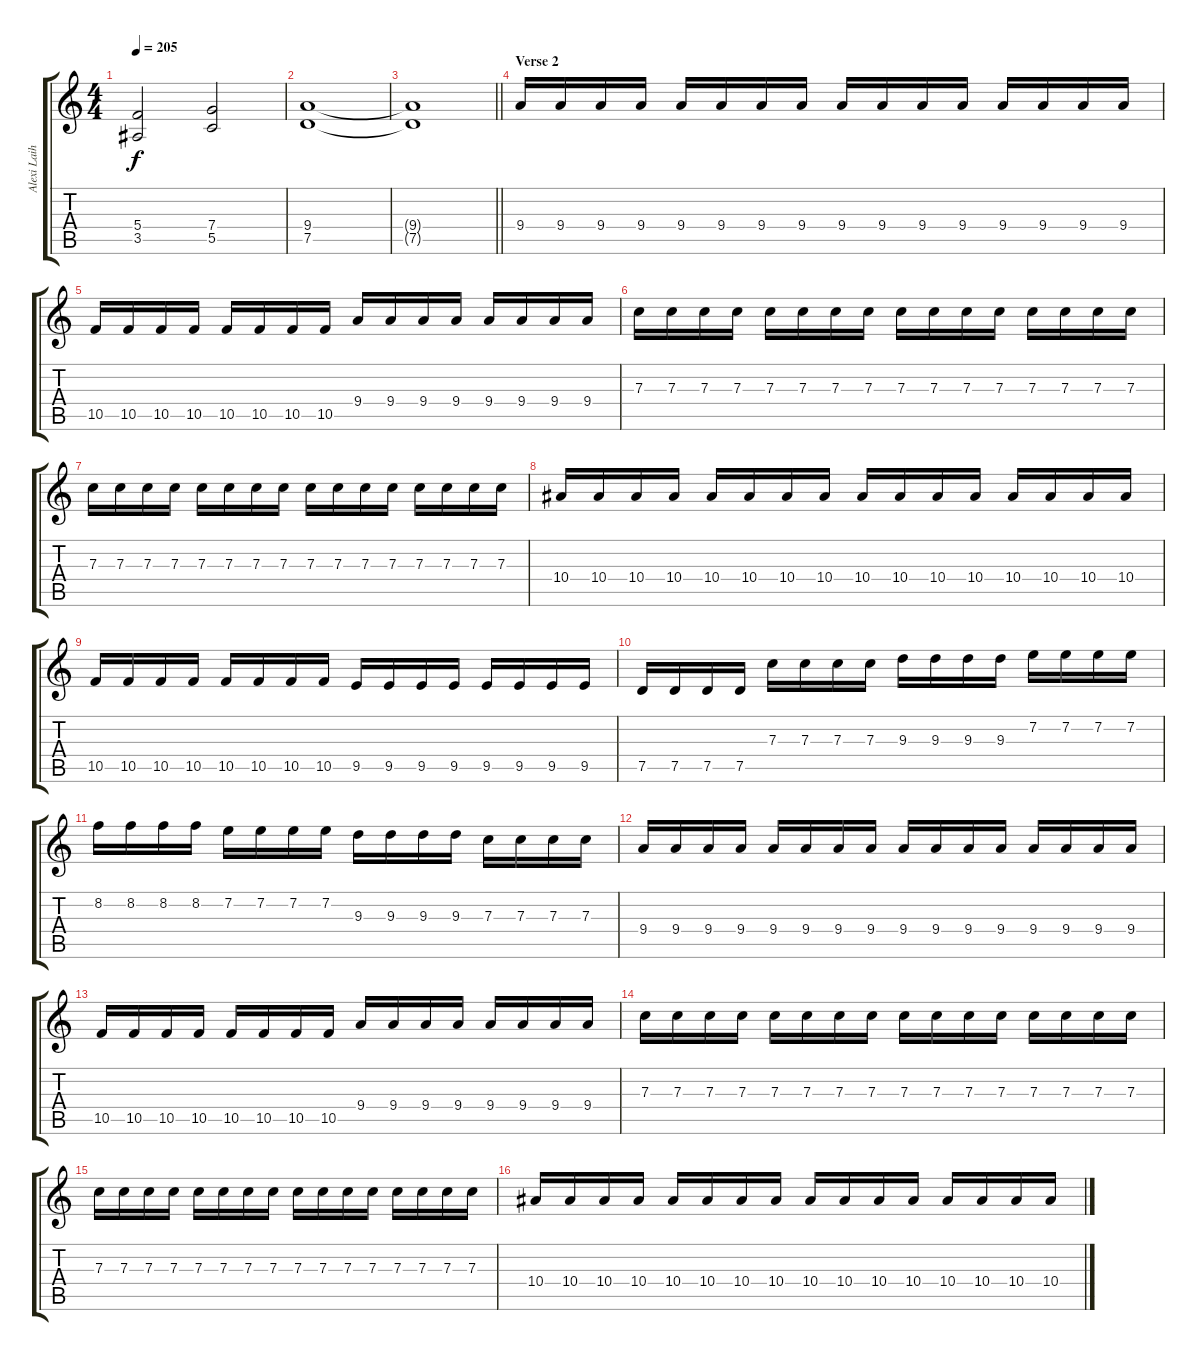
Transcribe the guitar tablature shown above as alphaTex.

\track ("Alexi Laiho" "Alexi Laih") {instrument distortionguitar}
\staff {score tabs}
\tuning (D4 A3 F3 C3 G2 D2) {hide}
\ts (4 4)
\tempo 205
\clef g2
\ks c
(5.4 3.5).2{dy f} (7.4 5.5).2 |
(9.4 7.5).1 |
\barLineRight lightlight
(9.4{t} 7.5{t}).1 |
\section ("" "Verse 2")
9.4.16 9.4.16 9.4.16 9.4.16 9.4.16 9.4.16 9.4.16 9.4.16 9.4.16 9.4.16 9.4.16 9.4.16 9.4.16 9.4.16 9.4.16 9.4.16 |
10.5.16 10.5.16 10.5.16 10.5.16 10.5.16 10.5.16 10.5.16 10.5.16 9.4.16 9.4.16 9.4.16 9.4.16 9.4.16 9.4.16 9.4.16 9.4.16 |
7.3.16 7.3.16 7.3.16 7.3.16 7.3.16 7.3.16 7.3.16 7.3.16 7.3.16 7.3.16 7.3.16 7.3.16 7.3.16 7.3.16 7.3.16 7.3.16 |
7.3.16 7.3.16 7.3.16 7.3.16 7.3.16 7.3.16 7.3.16 7.3.16 7.3.16 7.3.16 7.3.16 7.3.16 7.3.16 7.3.16 7.3.16 7.3.16 |
10.4.16 10.4.16 10.4.16 10.4.16 10.4.16 10.4.16 10.4.16 10.4.16 10.4.16 10.4.16 10.4.16 10.4.16 10.4.16 10.4.16 10.4.16 10.4.16 |
10.5.16 10.5.16 10.5.16 10.5.16 10.5.16 10.5.16 10.5.16 10.5.16 9.5.16 9.5.16 9.5.16 9.5.16 9.5.16 9.5.16 9.5.16 9.5.16 |
7.5.16 7.5.16 7.5.16 7.5.16 7.3.16 7.3.16 7.3.16 7.3.16 9.3.16 9.3.16 9.3.16 9.3.16 7.2.16 7.2.16 7.2.16 7.2.16 |
8.2.16 8.2.16 8.2.16 8.2.16 7.2.16 7.2.16 7.2.16 7.2.16 9.3.16 9.3.16 9.3.16 9.3.16 7.3.16 7.3.16 7.3.16 7.3.16 |
9.4.16 9.4.16 9.4.16 9.4.16 9.4.16 9.4.16 9.4.16 9.4.16 9.4.16 9.4.16 9.4.16 9.4.16 9.4.16 9.4.16 9.4.16 9.4.16 |
10.5.16 10.5.16 10.5.16 10.5.16 10.5.16 10.5.16 10.5.16 10.5.16 9.4.16 9.4.16 9.4.16 9.4.16 9.4.16 9.4.16 9.4.16 9.4.16 |
7.3.16 7.3.16 7.3.16 7.3.16 7.3.16 7.3.16 7.3.16 7.3.16 7.3.16 7.3.16 7.3.16 7.3.16 7.3.16 7.3.16 7.3.16 7.3.16 |
7.3.16 7.3.16 7.3.16 7.3.16 7.3.16 7.3.16 7.3.16 7.3.16 7.3.16 7.3.16 7.3.16 7.3.16 7.3.16 7.3.16 7.3.16 7.3.16 |
10.4.16 10.4.16 10.4.16 10.4.16 10.4.16 10.4.16 10.4.16 10.4.16 10.4.16 10.4.16 10.4.16 10.4.16 10.4.16 10.4.16 10.4.16 10.4.16
